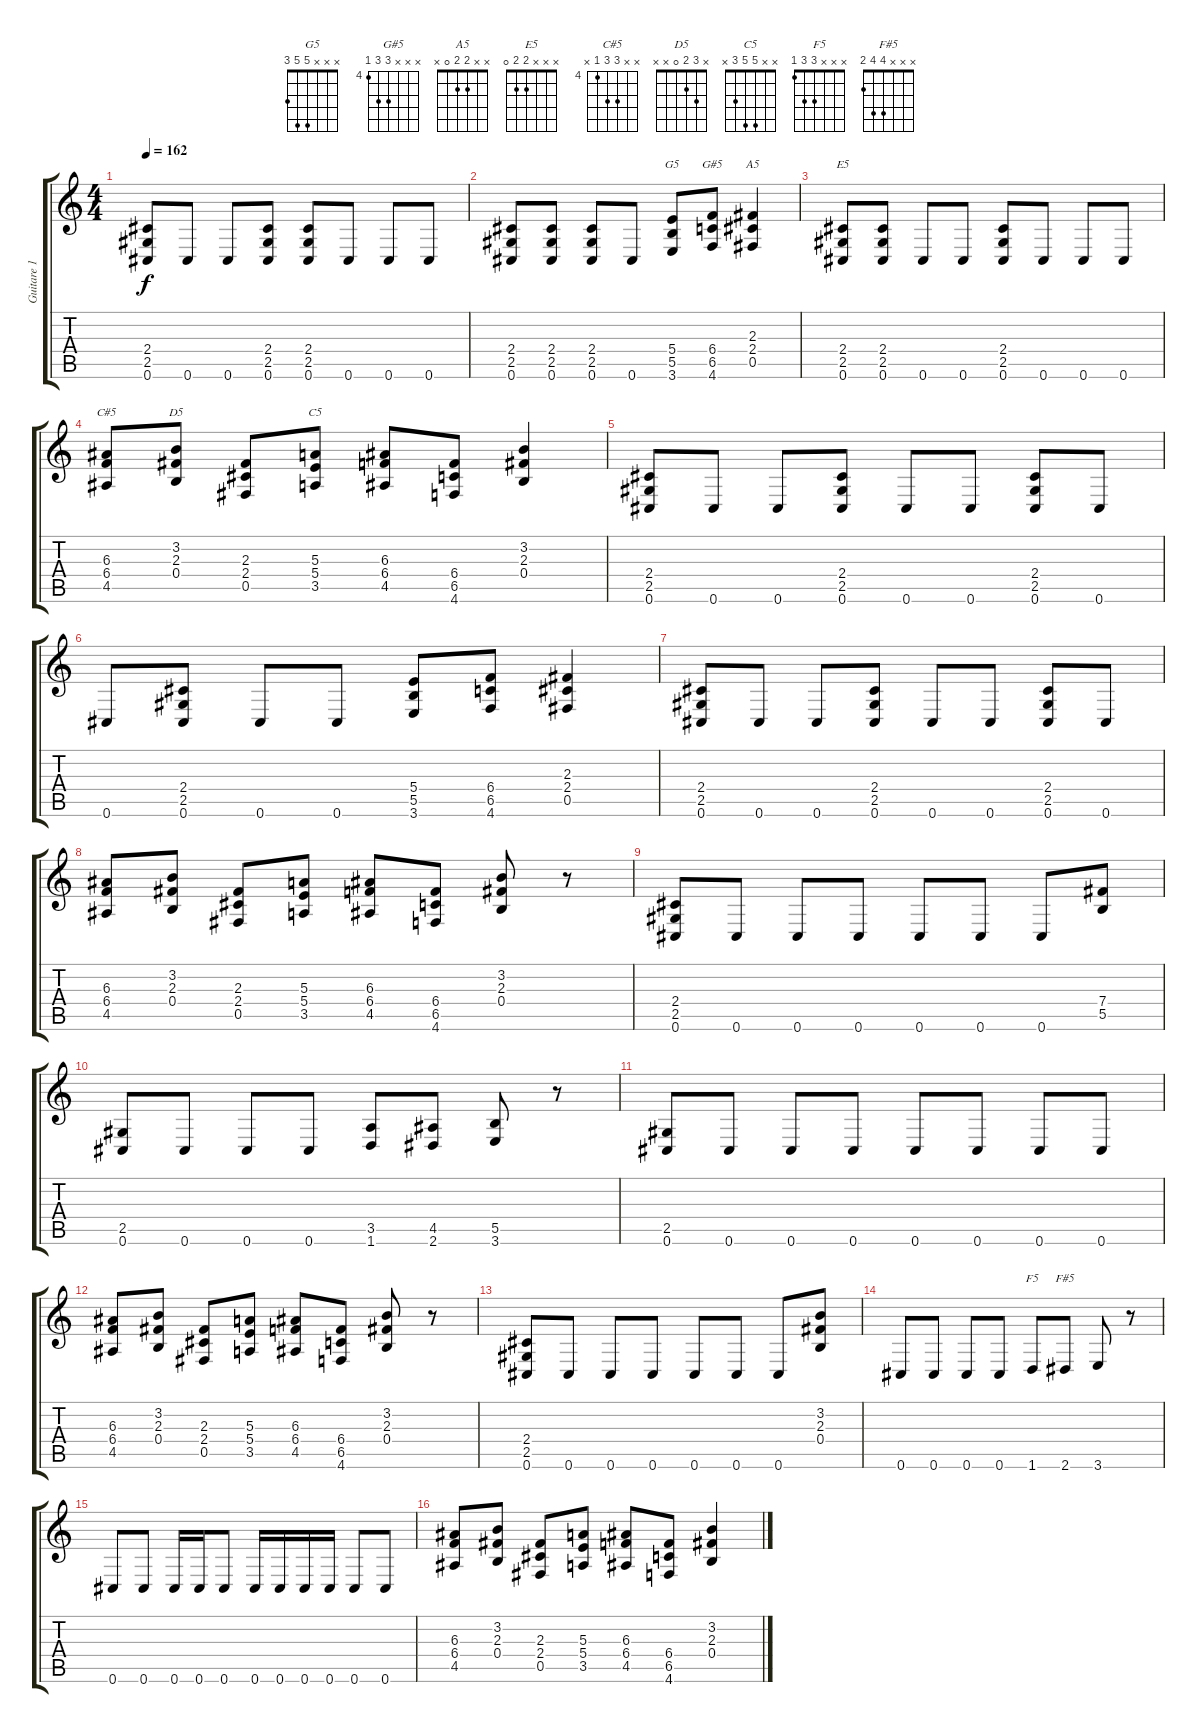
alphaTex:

\track ("Guitare 1" "Guitare 1") {instrument distortionguitar}
\staff {score tabs}
\tuning (Db4 Ab3 E3 B2 Gb2 Db2) {hide}
\chord ("G5" x x x 5 5 3)
\chord ("G#5" x x x 6 6 4) {firstfret 4}
\chord ("A5" x x 2 2 0 x)
\chord ("E5" x x x 2 2 0)
\chord ("C#5" x x 6 6 4 x) {firstfret 4}
\chord ("D5" x 3 2 0 x x)
\chord ("C5" x x 5 5 3 x)
\chord ("F5" x x x 3 3 1)
\chord ("F#5" x x x 4 4 2)
\ts (4 4)
\tempo 162
\clef g2
\ks c
(2.4 2.5 0.6).8{dy f} 0.6.8 0.6.8 (2.4 2.5 0.6).8 (2.4 2.5 0.6).8 0.6.8 0.6.8 0.6.8 |
(2.4 2.5 0.6).8 (2.4 2.5 0.6).8 (2.4 2.5 0.6).8 0.6.8 (5.4 5.5 3.6).8{ch "G5"} (6.4 6.5 4.6).8{ch "G#5"} (2.3 2.4 0.5).4{ch "A5"} |
(2.4 2.5 0.6).8{ch "E5"} (2.4 2.5 0.6).8 0.6.8 0.6.8 (2.4 2.5 0.6).8 0.6.8 0.6.8 0.6.8 |
(6.3 6.4 4.5).8{ch "C#5"} (3.2 2.3 0.4).8{ch "D5"} (2.3 2.4 0.5).8 (5.3 5.4 3.5).8{ch "C5"} (6.3 6.4 4.5).8 (6.4 6.5 4.6).8 (3.2 2.3 0.4).4 |
(2.4 2.5 0.6).8 0.6.8 0.6.8 (2.4 2.5 0.6).8 0.6.8 0.6.8 (2.4 2.5 0.6).8 0.6.8 |
0.6.8 (2.4 2.5 0.6).8 0.6.8 0.6.8 (5.4 5.5 3.6).8 (6.4 6.5 4.6).8 (2.3 2.4 0.5).4 |
(2.4 2.5 0.6).8 0.6.8 0.6.8 (2.4 2.5 0.6).8 0.6.8 0.6.8 (2.4 2.5 0.6).8 0.6.8 |
(6.3 6.4 4.5).8 (3.2 2.3 0.4).8 (2.3 2.4 0.5).8 (5.3 5.4 3.5).8 (6.3 6.4 4.5).8 (6.4 6.5 4.6).8 (3.2 2.3 0.4).8 r.8 |
(2.4 2.5 0.6).8 0.6.8 0.6.8 0.6.8 0.6.8 0.6.8 0.6.8 (7.4 5.5).8 |
(2.5 0.6).8 0.6.8 0.6.8 0.6.8 (3.5 1.6).8 (4.5 2.6).8 (5.5 3.6).8 r.8 |
(2.5 0.6).8 0.6.8 0.6.8 0.6.8 0.6.8 0.6.8 0.6.8 0.6.8 |
(6.3 6.4 4.5).8 (3.2 2.3 0.4).8 (2.3 2.4 0.5).8 (5.3 5.4 3.5).8 (6.3 6.4 4.5).8 (6.4 6.5 4.6).8 (3.2 2.3 0.4).8 r.8 |
(2.4 2.5 0.6).8 0.6.8 0.6.8 0.6.8 0.6.8 0.6.8 0.6.8 (3.2 2.3 0.4).8 |
0.6.8 0.6.8 0.6.8 0.6.8 1.6.8{ch "F5"} 2.6.8{ch "F#5"} 3.6.8 r.8 |
0.6.8 0.6.8 0.6.16 0.6.16 0.6.8 0.6.16 0.6.16 0.6.16 0.6.16 0.6.8 0.6.8 |
(6.3 6.4 4.5).8 (3.2 2.3 0.4).8 (2.3 2.4 0.5).8 (5.3 5.4 3.5).8 (6.3 6.4 4.5).8 (6.4 6.5 4.6).8 (3.2 2.3 0.4).4
